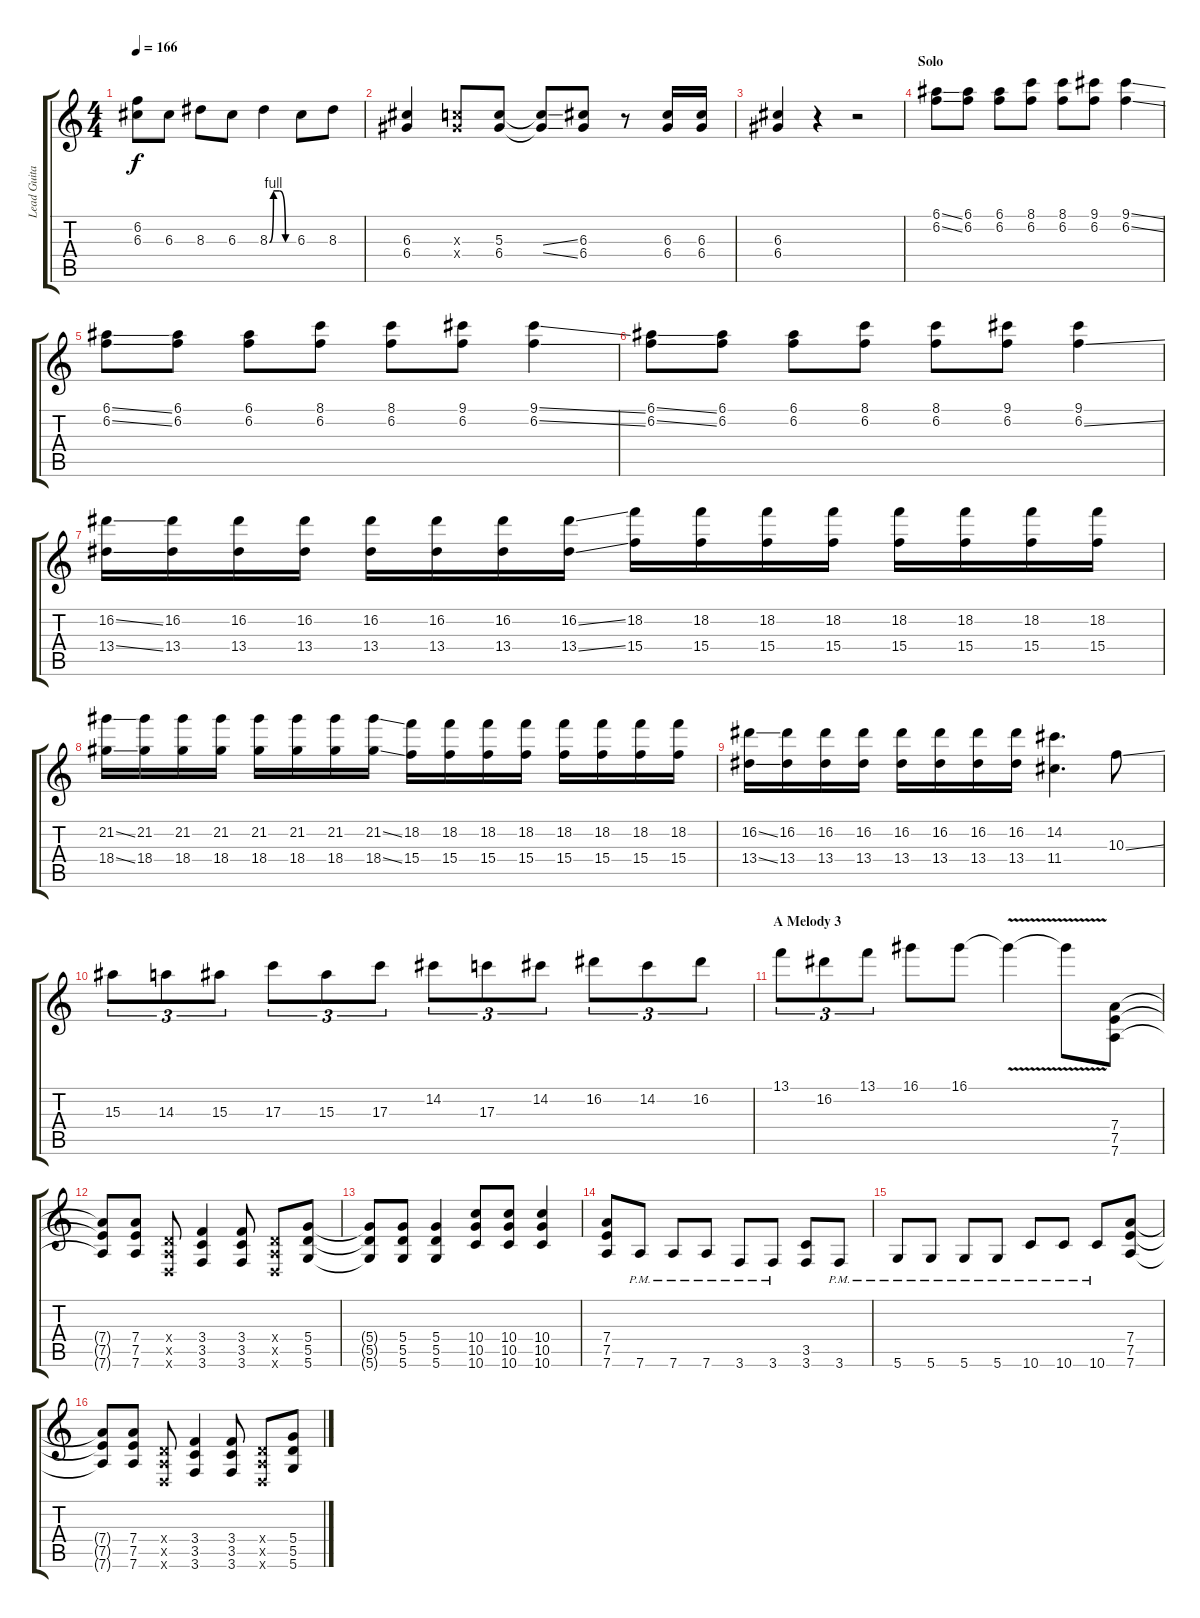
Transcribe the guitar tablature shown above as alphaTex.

\track ("Lead Guitar" "Lead Guita") {instrument overdrivenguitar}
\staff {score tabs}
\tuning (E4 B3 G3 D3 A2 D2) {hide}
\ts (4 4)
\tempo 166
\clef g2
\ks c
(6.2{t} 6.3{t}).8{dy f} 6.3.8 8.3.8 6.3.8 8.3{be (custom 0 0 10 4 25 4 40 0 60 0)}.4 6.3.8 8.3.8 |
(6.3 6.4).4 (5.3{x} 6.4{x}).8 (5.3 6.4).8 (5.3{ss t} 6.4{ss t}).8 (6.3 6.4).8 r.8 (6.3 6.4).16 (6.3 6.4).16 |
(6.3 6.4).4 r.4 r.2 |
\section ("" "Solo")
(6.1{ss} 6.2{ss}).8 (6.1 6.2).8 (6.1 6.2).8 (8.1 6.2).8 (8.1 6.2).8 (9.1 6.2).8 (9.1{ss} 6.2{ss}).4 |
(6.1{ss} 6.2{ss}).8 (6.1 6.2).8 (6.1 6.2).8 (8.1 6.2).8 (8.1 6.2).8 (9.1 6.2).8 (9.1{ss} 6.2{ss}).4 |
(6.1{ss} 6.2{ss}).8 (6.1 6.2).8 (6.1 6.2).8 (8.1 6.2).8 (8.1 6.2).8 (9.1 6.2).8 (9.1 6.2{ss}).4 |
(16.2{ss} 13.4{ss}).16 (16.2 13.4).16 (16.2 13.4).16 (16.2 13.4).16 (16.2 13.4).16 (16.2 13.4).16 (16.2 13.4).16 (16.2{ss} 13.4{ss}).16 (18.2 15.4).16 (18.2 15.4).16 (18.2 15.4).16 (18.2 15.4).16 (18.2 15.4).16 (18.2 15.4).16 (18.2 15.4).16 (18.2 15.4).16 |
(21.2{ss} 18.4{ss}).16 (21.2 18.4).16 (21.2 18.4).16 (21.2 18.4).16 (21.2 18.4).16 (21.2 18.4).16 (21.2 18.4).16 (21.2{ss} 18.4{ss}).16 (18.2 15.4).16 (18.2 15.4).16 (18.2 15.4).16 (18.2 15.4).16 (18.2 15.4).16 (18.2 15.4).16 (18.2 15.4).16 (18.2 15.4).16 |
(16.2{ss} 13.4{ss}).16 (16.2 13.4).16 (16.2 13.4).16 (16.2 13.4).16 (16.2 13.4).16 (16.2 13.4).16 (16.2 13.4).16 (16.2 13.4).16 (14.2 11.4).4{d} 10.3{ss}.8 |
15.3.8{tu (3 2)} 14.3.8{tu (3 2)} 15.3.8{tu (3 2)} 17.3.8{tu (3 2)} 15.3.8{tu (3 2)} 17.3.8{tu (3 2)} 14.2.8{tu (3 2)} 17.3.8{tu (3 2)} 14.2.8{tu (3 2)} 16.2.8{tu (3 2)} 14.2.8{tu (3 2)} 16.2.8{tu (3 2)} |
\section ("" "A Melody 3")
13.1.8{tu (3 2)} 16.2.8{tu (3 2)} 13.1.8{tu (3 2)} 16.1.8 16.1.8 16.1{v t}.4 16.1{t}.8 (7.4 7.5 7.6).8 |
(7.4{t} 7.5{t} 7.6{t}).8 (7.4 7.5 7.6).8 (0.4{x} 0.5{x} 0.6{x}).8 (3.4 3.5 3.6).4 (3.4 3.5 3.6).8 (0.4{x} 0.5{x} 0.6{x}).8 (5.4 5.5 5.6).8 |
(5.4{t} 5.5{t} 5.6{t}).8 (5.4 5.5 5.6).8 (5.4 5.5 5.6).4 (10.4 10.5 10.6).8 (10.4 10.5 10.6).8 (10.4 10.5 10.6).4 |
(7.4 7.5 7.6).8 7.6{pm}.8 7.6{pm}.8 7.6{pm}.8 3.6{pm}.8 3.6{pm}.8 (3.5 3.6).8 3.6{pm}.8 |
5.6{pm}.8 5.6{pm}.8 5.6{pm}.8 5.6{pm}.8 10.6{pm}.8 10.6{pm}.8 10.6{pm}.8 (7.4 7.5 7.6).8 |
(7.4{t} 7.5{t} 7.6{t}).8 (7.4 7.5 7.6).8 (0.4{x} 0.5{x} 0.6{x}).8 (3.4 3.5 3.6).4 (3.4 3.5 3.6).8 (0.4{x} 0.5{x} 0.6{x}).8 (5.4 5.5 5.6).8
